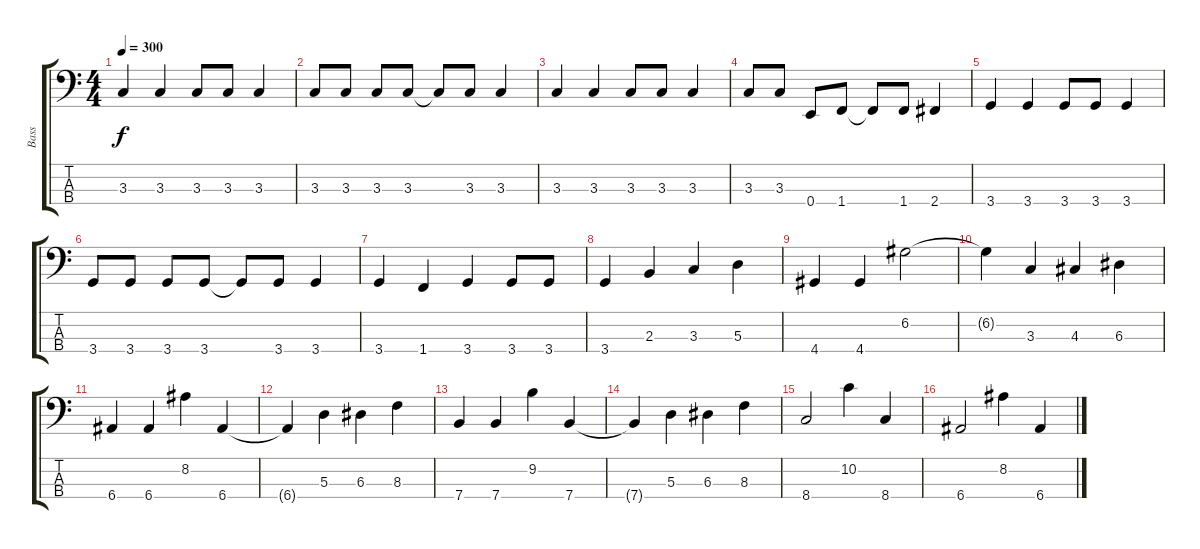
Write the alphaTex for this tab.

\track ("Bass" "Bass") {instrument electricbassfinger}
\staff {score tabs}
\tuning (G2 D2 A1 E1) {hide}
\ts (4 4)
\tempo 300
\clef f4
\ks c
3.3.4{dy f} 3.3.4 3.3.8 3.3.8 3.3.4 |
3.3.8 3.3.8 3.3.8 3.3.8 3.3{t}.8 3.3.8 3.3.4 |
3.3.4 3.3.4 3.3.8 3.3.8 3.3.4 |
3.3.8 3.3.8 0.4.8 1.4.8 1.4{t}.8 1.4.8 2.4.4 |
3.4.4 3.4.4 3.4.8 3.4.8 3.4.4 |
3.4.8 3.4.8 3.4.8 3.4.8 3.4{t}.8 3.4.8 3.4.4 |
3.4.4 1.4.4 3.4.4 3.4.8 3.4.8 |
3.4.4 2.3.4 3.3.4 5.3.4 |
4.4.4 4.4.4 6.2.2 |
6.2{t}.4 3.3.4 4.3.4 6.3.4 |
6.4.4 6.4.4 8.2.4 6.4.4 |
6.4{t}.4 5.3.4 6.3.4 8.3.4 |
7.4.4 7.4.4 9.2.4 7.4.4 |
7.4{t}.4 5.3.4 6.3.4 8.3.4 |
8.4.2 10.2.4 8.4.4 |
6.4.2 8.2.4 6.4.4
